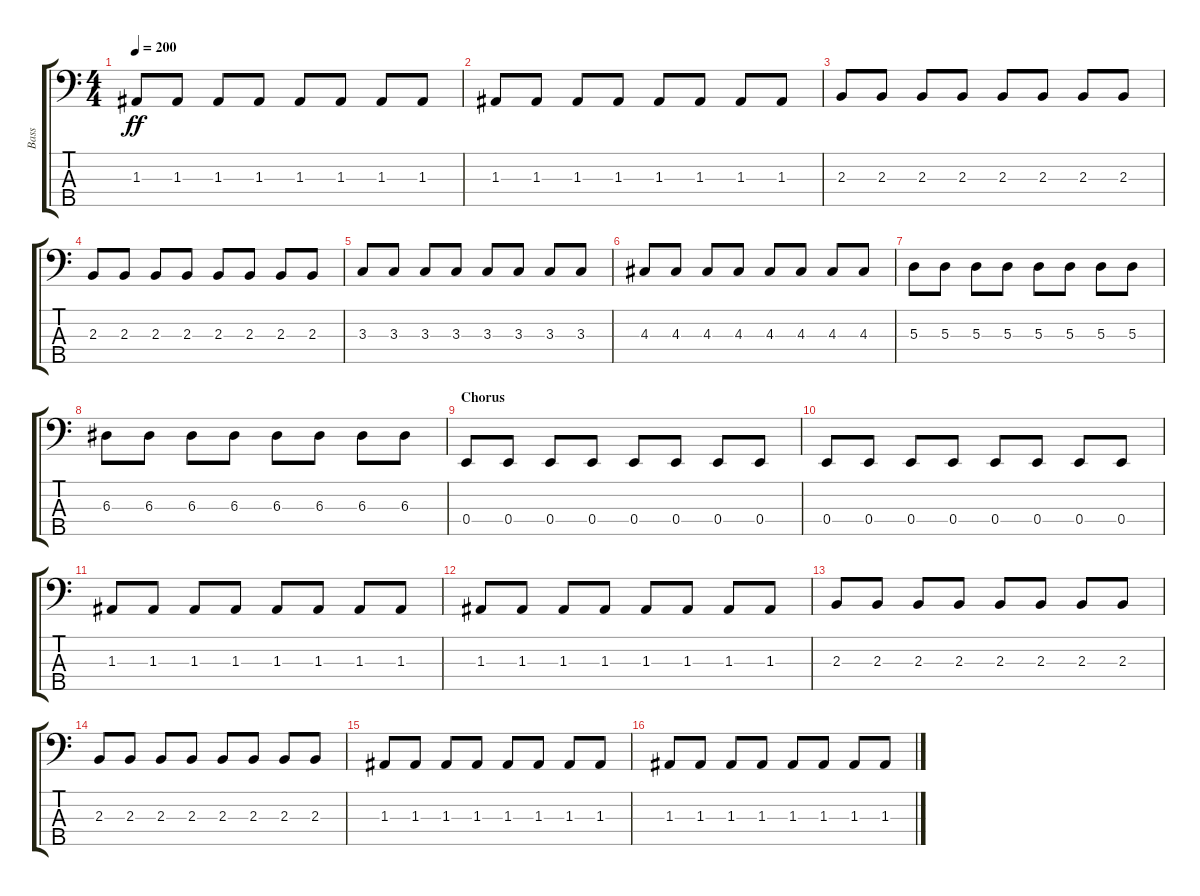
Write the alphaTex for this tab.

\track ("Bass" "Bass") {instrument electricbasspick}
\staff {score tabs}
\tuning (G2 D2 A1 E1 B0) {hide}
\ts (4 4)
\tempo 200
\clef f4
\ks c
1.3.8{dy ff} 1.3.8 1.3.8 1.3.8 1.3.8 1.3.8 1.3.8 1.3.8 |
1.3.8 1.3.8 1.3.8 1.3.8 1.3.8 1.3.8 1.3.8 1.3.8 |
2.3.8 2.3.8 2.3.8 2.3.8 2.3.8 2.3.8 2.3.8 2.3.8 |
2.3.8 2.3.8 2.3.8 2.3.8 2.3.8 2.3.8 2.3.8 2.3.8 |
3.3.8 3.3.8 3.3.8 3.3.8 3.3.8 3.3.8 3.3.8 3.3.8 |
4.3.8 4.3.8 4.3.8 4.3.8 4.3.8 4.3.8 4.3.8 4.3.8 |
5.3.8 5.3.8 5.3.8 5.3.8 5.3.8 5.3.8 5.3.8 5.3.8 |
6.3.8 6.3.8 6.3.8 6.3.8 6.3.8 6.3.8 6.3.8 6.3.8 |
\section ("" "Chorus")
0.4.8 0.4.8 0.4.8 0.4.8 0.4.8 0.4.8 0.4.8 0.4.8 |
0.4.8 0.4.8 0.4.8 0.4.8 0.4.8 0.4.8 0.4.8 0.4.8 |
1.3.8 1.3.8 1.3.8 1.3.8 1.3.8 1.3.8 1.3.8 1.3.8 |
1.3.8 1.3.8 1.3.8 1.3.8 1.3.8 1.3.8 1.3.8 1.3.8 |
2.3.8 2.3.8 2.3.8 2.3.8 2.3.8 2.3.8 2.3.8 2.3.8 |
2.3.8 2.3.8 2.3.8 2.3.8 2.3.8 2.3.8 2.3.8 2.3.8 |
1.3.8 1.3.8 1.3.8 1.3.8 1.3.8 1.3.8 1.3.8 1.3.8 |
1.3.8 1.3.8 1.3.8 1.3.8 1.3.8 1.3.8 1.3.8 1.3.8
